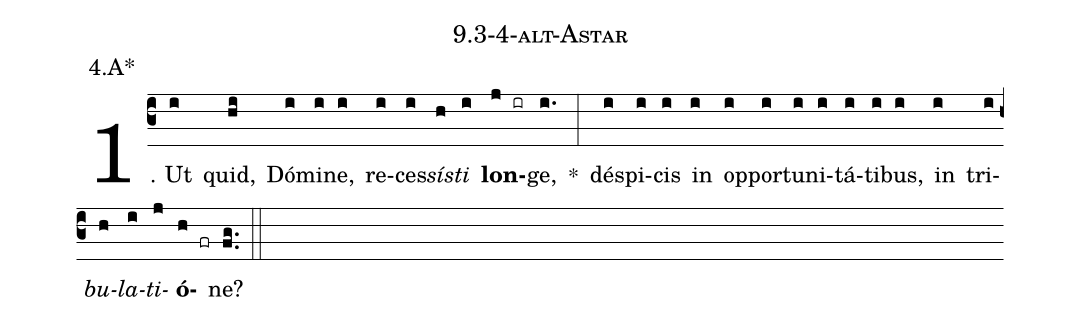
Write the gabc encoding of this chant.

name: 9.3-4-alt-Astar;
annotation: 4.A*;
%%
(c3)1. Ut(i) quid,(hi) Dó(i)mi(i)ne,(i) re(i)ces(i)<i>sís</i>(h)<i>ti</i>(i) <b>lon</b>(j ir)ge,(i.) *(:) dé(i)spi(i)cis(i) in(i) op(i)por(i)tu(i)ni(i)tá(i)ti(i)bus,(i) in(i) tri(i)<i>bu</i>(h)<i>la</i>(i)<i>ti</i>(j)<b>ó</b>(h fr)ne?(fg..) (::)


%E(i) u(h) o(i) u(j) a(h) e.(fg..) (::)
